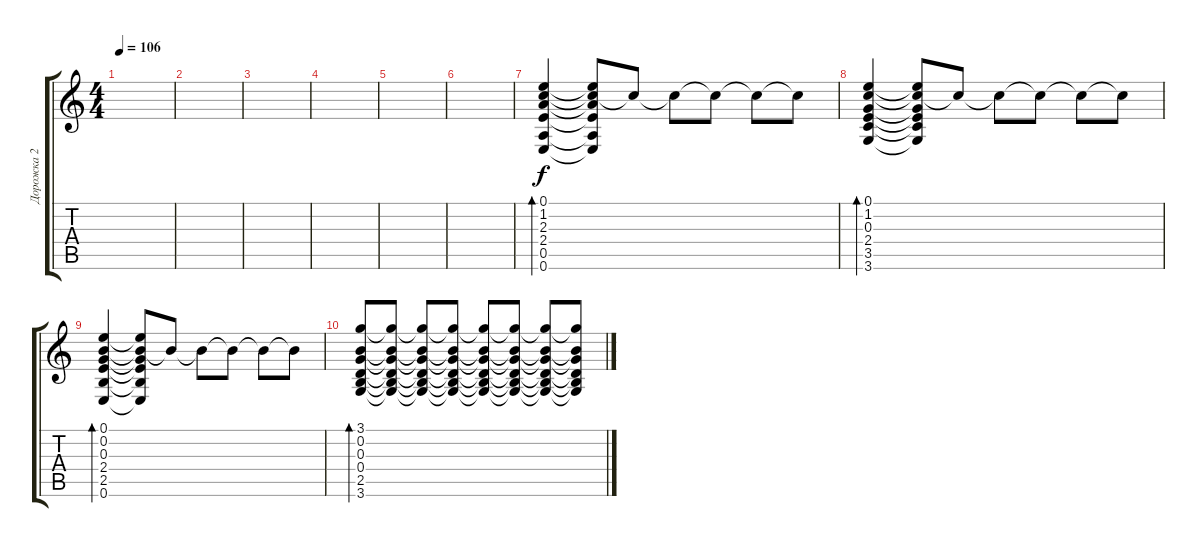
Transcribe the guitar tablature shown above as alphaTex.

\track ("Дорожка 2" "Дорожка 2") {instrument acousticguitarsteel}
\staff {score tabs}
\tuning (E4 B3 G3 D3 A2 E2) {hide}
\ts (4 4)
\tempo 106
\clef g2
\ks c
|
|
|
|
|
|
(0.1 1.2 2.3 2.4 0.5 0.6).4{bd 120} (0.1{t} 1.2{t} 2.3{t} 2.4{t} 0.5{t} 0.6{t}).8 1.2{t}.8 1.2{t}.8 1.2{t}.8 1.2{t}.8 1.2{t}.8 |
(0.1 1.2 0.3 2.4 3.5 3.6).4{bd 120} (0.1{t} 1.2{t} 0.3{t} 2.4{t} 3.5{t} 3.6{t}).8 1.2{t}.8 1.2{t}.8 1.2{t}.8 1.2{t}.8 1.2{t}.8 |
(0.1 0.2 0.3 2.4 2.5 0.6).4{bd 120} (0.1{t} 0.2{t} 0.3{t} 2.4{t} 2.5{t} 0.6{t}).8 0.2{t}.8 0.2{t}.8 0.2{t}.8 0.2{t}.8 0.2{t}.8 |
(3.1 0.2 0.3 0.4 2.5 3.6).8{bd 120} (3.1{t} 0.2{t} 0.3{t} 0.4{t} 2.5{t} 3.6{t}).8 (3.1{t} 0.2{t} 0.3{t} 0.4{t} 2.5{t} 3.6{t}).8 (3.1{t} 0.2{t} 0.3{t} 0.4{t} 2.5{t} 3.6{t}).8 (3.1{t} 0.2{t} 0.3{t} 0.4{t} 2.5{t} 3.6{t}).8 (3.1{t} 0.2{t} 0.3{t} 0.4{t} 2.5{t} 3.6{t}).8 (3.1{t} 0.2{t} 0.3{t} 0.4{t} 2.5{t} 3.6{t}).8 (3.1{t} 0.2{t} 0.3{t} 0.4{t} 2.5{t} 3.6{t}).8
